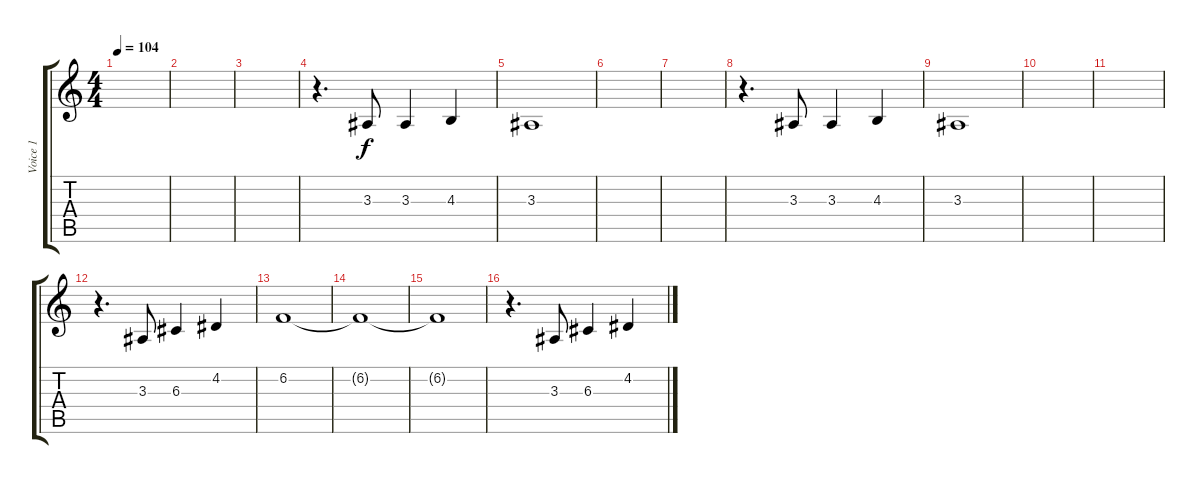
\track ("Voice 1" "Voice 1") {instrument clarinet}
\staff {score tabs}
\tuning (E4 B3 G3 D3 A2 E2) {hide}
\ts (4 4)
\tempo 104
\clef g2
\ks c
|
|
|
r.4{d} 3.3.8 3.3.4 4.3.4 |
3.3.1 |
|
|
r.4{d} 3.3.8 3.3.4 4.3.4 |
3.3.1 |
|
|
r.4{d} 3.3.8 6.3.4 4.2.4 |
6.2.1 |
6.2{t}.1 |
6.2{t}.1 |
r.4{d} 3.3.8 6.3.4 4.2.4
